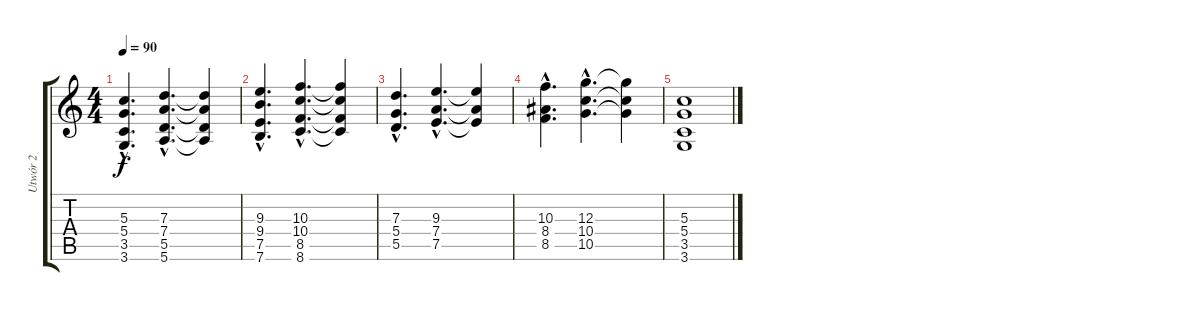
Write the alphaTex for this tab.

\track ("Utwór 2" "Utwór 2") {instrument overdrivenguitar}
\staff {score tabs}
\tuning (E4 B3 G3 D3 A2 E2) {hide}
\ts (4 4)
\tempo 90
\clef g2
\ks c
(5.3{hac} 5.4{hac} 3.5{hac} 3.6{hac}).4{d dy f instrument overdrivenguitar} (7.3{hac} 7.4{hac} 5.5{hac} 5.6{hac}).4{d} (7.3{t} 7.4{t} 5.5{t} 5.6{t}).4 |
(9.3{hac} 9.4{hac} 7.5{hac} 7.6{hac}).4{d} (10.3{hac} 10.4{hac} 8.5{hac} 8.6{hac}).4{d} (10.3{t} 10.4{t} 8.5{t} 8.6{t}).4 |
(7.3{hac} 5.4{hac} 5.5{hac}).4{d} (9.3{hac} 7.4{hac} 7.5{hac}).4{d} (9.3{t} 7.4{t} 7.5{t}).4 |
(10.3{hac} 8.4{hac} 8.5{hac}).4{d} (12.3{hac} 10.4{hac} 10.5{hac}).4{d} (12.3{t} 10.4{t} 10.5{t}).4 |
(5.3 5.4 3.5 3.6).1
